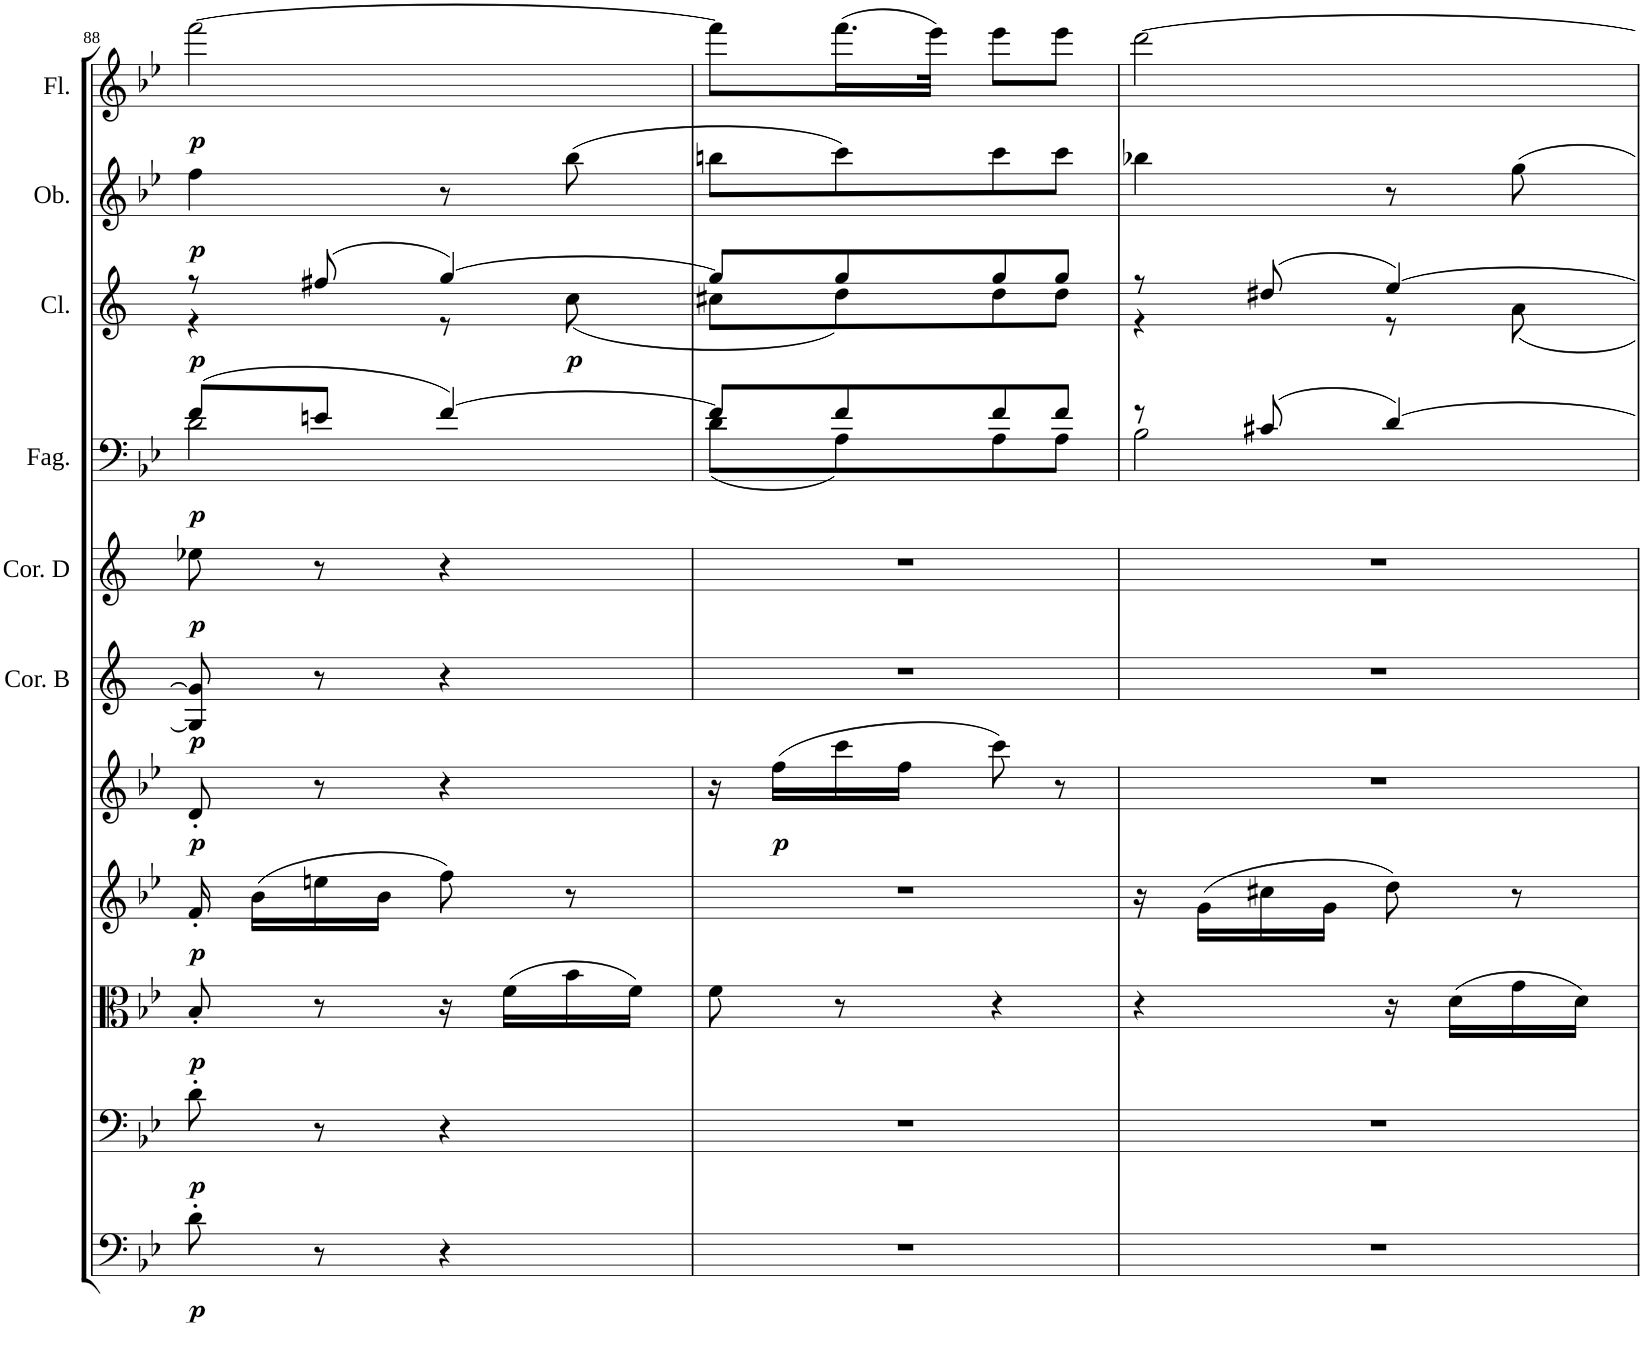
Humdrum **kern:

**kern	**dynam	**kern	**dynam	**kern	**dynam	**kern	**dynam	**kern	**dynam	**kern	**dynam	**kern	**dynam	**kern	**dynam	**kern	**dynam	**kern	**dynam	**kern	**dynam
*part11	*part11	*part10	*part10	*part9	*part9	*part8	*part8	*part7	*part7	*part6	*part6	*part5	*part5	*part4	*part4	*part3	*part3	*part2	*part2	*part1	*part1
*staff11	*staff11	*staff10	*staff10	*staff9	*staff9	*staff8	*staff8	*staff7	*staff7	*staff6	*staff6	*staff5	*staff5	*staff4	*staff4	*staff3	*staff3	*staff2	*staff2	*staff1	*staff1
*I"Basso	*	*I"Violoncello	*	*I"Viola	*	*I"Violino II	*	*I"Violino I	*	*I"Corni in B basso	*	*I"Corni in D	*	*I"Fagotti	*	*I"Clarinetti in B	*	*I"Oboi	*	*I"Flauti	*
*	*	*	*	*	*	*	*	*	*	*I'Cor. B	*	*I'Cor. D	*	*I'Fag.	*	*I'Cl.	*	*I'Ob.	*	*I'Fl.	*
!!LO:PB:g=z
*clefF4	*	*clefF4	*	*clefC3	*	*clefG2	*	*clefG2	*	*clefG2	*	*clefG2	*	*clefF4	*	*clefG2	*	*clefG2	*	*clefG2	*
*Trd7c12	*	*	*	*	*	*	*	*	*	*Trd8c14	*	*Trd6c10	*	*	*	*Trd1c2	*	*	*	*	*
*k[b-e-]	*	*k[b-e-]	*	*k[b-e-]	*	*k[b-e-]	*	*k[b-e-]	*	*k[]	*	*k[]	*	*k[b-e-]	*	*k[]	*	*k[b-e-]	*	*k[b-e-]	*
*M2/4	*	*M2/4	*	*M2/4	*	*M2/4	*	*M2/4	*	*M2/4	*	*M2/4	*	*M2/4	*	*M2/4	*	*M2/4	*	*M2/4	*
=88	=88	=88	=88	=88	=88	=88	=88	=88	=88	=88	=88	=88	=88	=88	=88	=88	=88	=88	=88	=88	=88
*	*	*	*	*	*	*	*	*	*	*	*	*	*	*^	*	*^	*	*	*	*	*
!	!LO:DY:b	!	!LO:DY:b	!	!LO:DY:b	!	!LO:DY:b	!	!LO:DY:b	!	!LO:DY:b	!	!LO:DY:b	!	!	!LO:DY:b	!	!	!LO:DY:b	!	!LO:DY:b	!	!LO:DY:b
8d'\	p	8d'\	p	8B-'/	p	16f'/	p	8d'/	p	8G/] 8g/]	p	8ee-X\	p	(8f/L	2d\	p	8r	4r	p	4ff\	p	[2fff\	p
.	.	.	.	.	.	(16b-\LL	.	.	.	.	.	.	.	.	.	.	.	.	.	.	.	.	.
8r	.	8r	.	8r	.	16een\	.	8r	.	8r	.	8r	.	8en/J	.	.	(8ff#X/	.	.	.	.	.	.
.	.	.	.	.	.	16b-\JJ	.	.	.	.	.	.	.	.	.	.	.	.	.	.	.	.	.
4r	.	4r	.	16r	.	8ff\)	.	4r	.	4r	.	4r	.	[4f/)	.	.	[4gg/)	8r	.	8r	.	.	.
.	.	.	.	(16f\LL	.	.	.	.	.	.	.	.	.	.	.	.	.	.	.	.	.	.	.
!	!	!	!	!	!	!	!	!	!	!	!	!	!	!	!	!	!	!	!LO:DY:b	!	!	!	!
.	.	.	.	16b-\	.	8r	.	.	.	.	.	.	.	.	.	.	.	(8cc\	p	(8bb-\	.	.	.
.	.	.	.	16f\JJ)	.	.	.	.	.	.	.	.	.	.	.	.	.	.	.	.	.	.	.
=89	=89	=89	=89	=89	=89	=89	=89	=89	=89	=89	=89	=89	=89	=89	=89	=89	=89	=89	=89	=89	=89	=89	=89
2r	.	2r	.	8f\	.	2r	.	16r	.	2r	.	2r	.	8f/L]	(8d\L	.	8gg/L]	8cc#X\L	.	8bbn\L	.	8fff\L]	.
!	!	!	!	!	!	!	!	!	!LO:DY:b	!	!	!	!	!	!	!	!	!	!	!	!	!	!
.	.	.	.	.	.	.	.	(16ff\LL	p	.	.	.	.	.	.	.	.	.	.	.	.	.	.
.	.	.	.	8r	.	.	.	16ccc\	.	.	.	.	.	8f/	8A\)	.	8gg/	8dd\)	.	8ccc\)	.	(16.fff\L	.
.	.	.	.	.	.	.	.	16ff\JJ	.	.	.	.	.	.	.	.	.	.	.	.	.	.	.
.	.	.	.	.	.	.	.	.	.	.	.	.	.	.	.	.	.	.	.	.	.	32eee-\JJk)	.
.	.	.	.	4r	.	.	.	8ccc\)	.	.	.	.	.	8f/	8A\	.	8gg/	8dd\	.	8ccc\	.	8eee-\L	.
.	.	.	.	.	.	.	.	8r	.	.	.	.	.	8f/J	8A\J	.	8gg/J	8dd\J	.	8ccc\J	.	8eee-\J	.
=90	=90	=90	=90	=90	=90	=90	=90	=90	=90	=90	=90	=90	=90	=90	=90	=90	=90	=90	=90	=90	=90	=90	=90
2r	.	2r	.	4r	.	16r	.	2r	.	2r	.	2r	.	8r	2B-\	.	8r	4r	.	4bb-X\	.	[2ddd\	.
.	.	.	.	.	.	(16g\LL	.	.	.	.	.	.	.	.	.	.	.	.	.	.	.	.	.
.	.	.	.	.	.	16cc#X\	.	.	.	.	.	.	.	(8c#X/	.	.	(8dd#X/	.	.	.	.	.	.
.	.	.	.	.	.	16g\JJ	.	.	.	.	.	.	.	.	.	.	.	.	.	.	.	.	.
.	.	.	.	16r	.	8dd\)	.	.	.	.	.	.	.	[4d/)	.	.	[4ee/)	8r	.	8r	.	.	.
.	.	.	.	(16d\LL	.	.	.	.	.	.	.	.	.	.	.	.	.	.	.	.	.	.	.
.	.	.	.	16g\	.	8r	.	.	.	.	.	.	.	.	.	.	.	8a\	.	8gg\	.	.	.
.	.	.	.	16d\JJ)	.	.	.	.	.	.	.	.	.	.	.	.	.	.	.	.	.	.	.
*	*	*	*	*	*	*	*	*	*	*	*	*	*	*v	*v	*	*	*	*	*	*	*	*
*	*	*	*	*	*	*	*	*	*	*	*	*	*	*	*	*v	*v	*	*	*	*	*
=	=	=	=	=	=	=	=	=	=	=	=	=	=	=	=	=	=	=	=	=	=
*-	*-	*-	*-	*-	*-	*-	*-	*-	*-	*-	*-	*-	*-	*-	*-	*-	*-	*-	*-	*-	*-
